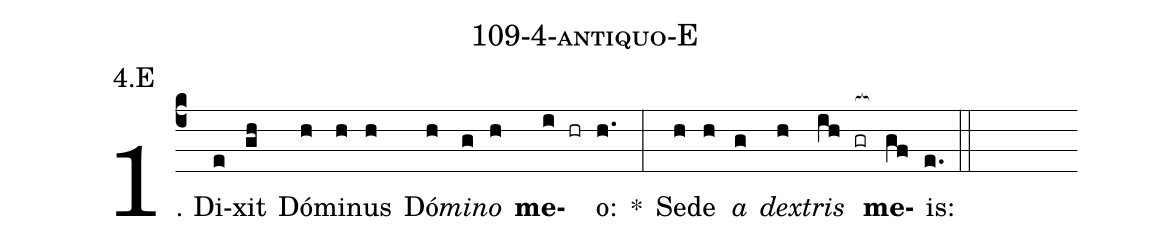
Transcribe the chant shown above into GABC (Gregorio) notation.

name: 109-4-antiquo-E;
annotation: 4.E;
%%
(c4)1. Di(e)xit(gh) Dó(h)mi(h)nus(h) Dó(h)<i>mi</i>(g)<i>no</i>(h) <b>me</b>(i hr)o:(h.) *(:) Se(h)de(h) <i>a</i>(g) <i>dex</i>(h)<i>tris</i>(ih gr[ocb:1{]) <b>me</b>(gf[ocb:0}])is:(e.) (::)
